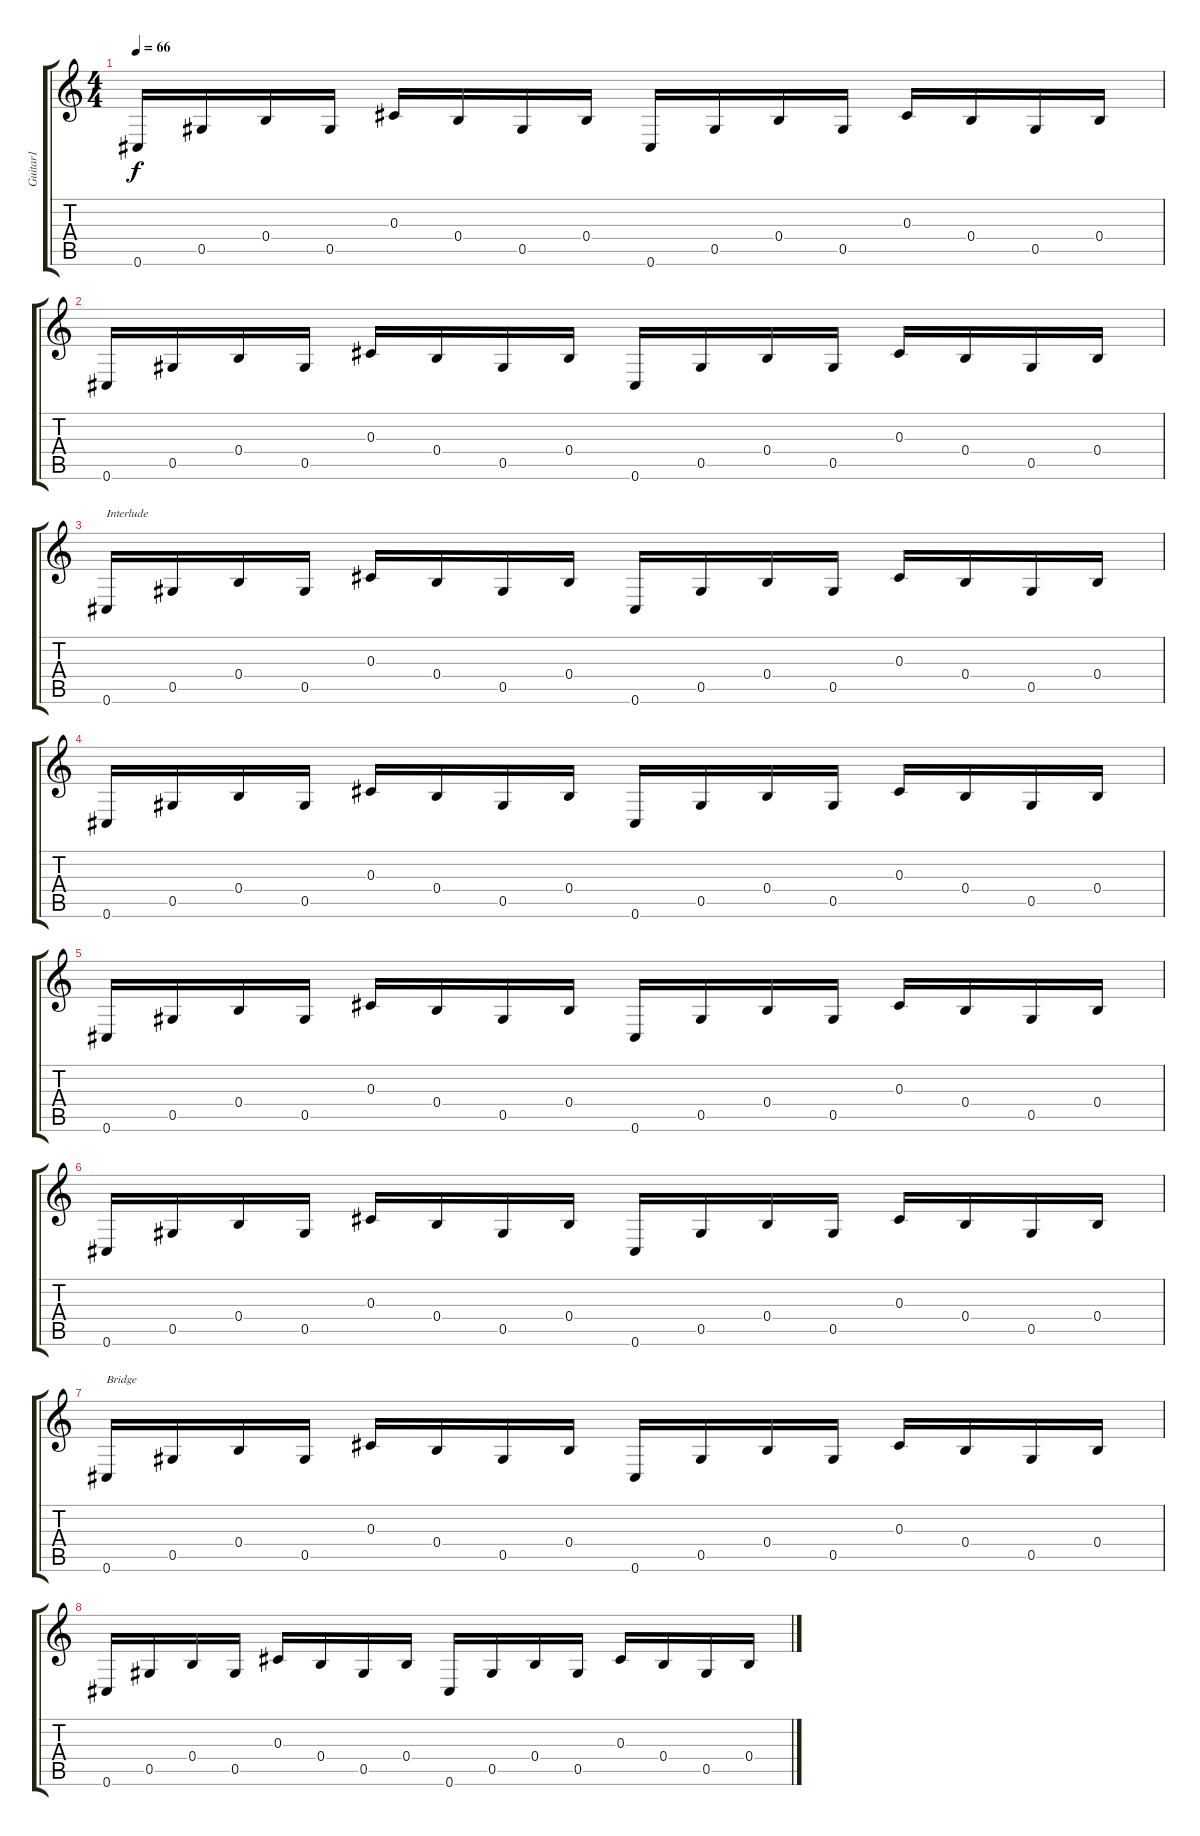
\track ("Guitar1" "Guitar1") {instrument acousticguitarsteel}
\staff {score tabs}
\tuning (B3 F3 Db3 B2 Ab2 Db2) {hide}
\ts (4 4)
\tempo 66
\clef g2
\ks c
0.6.16{dy f} 0.5.16 0.4.16 0.5.16 0.3.16 0.4.16 0.5.16 0.4.16 0.6.16 0.5.16 0.4.16 0.5.16 0.3.16 0.4.16 0.5.16 0.4.16 |
0.6.16 0.5.16 0.4.16 0.5.16 0.3.16 0.4.16 0.5.16 0.4.16 0.6.16 0.5.16 0.4.16 0.5.16 0.3.16 0.4.16 0.5.16 0.4.16 |
0.6.16{txt "Interlude"} 0.5.16 0.4.16 0.5.16 0.3.16 0.4.16 0.5.16 0.4.16 0.6.16 0.5.16 0.4.16 0.5.16 0.3.16 0.4.16 0.5.16 0.4.16 |
0.6.16 0.5.16 0.4.16 0.5.16 0.3.16 0.4.16 0.5.16 0.4.16 0.6.16 0.5.16 0.4.16 0.5.16 0.3.16 0.4.16 0.5.16 0.4.16 |
0.6.16 0.5.16 0.4.16 0.5.16 0.3.16 0.4.16 0.5.16 0.4.16 0.6.16 0.5.16 0.4.16 0.5.16 0.3.16 0.4.16 0.5.16 0.4.16 |
0.6.16 0.5.16 0.4.16 0.5.16 0.3.16 0.4.16 0.5.16 0.4.16 0.6.16 0.5.16 0.4.16 0.5.16 0.3.16 0.4.16 0.5.16 0.4.16 |
0.6.16{txt "Bridge"} 0.5.16 0.4.16 0.5.16 0.3.16 0.4.16 0.5.16 0.4.16 0.6.16 0.5.16 0.4.16 0.5.16 0.3.16 0.4.16 0.5.16 0.4.16 |
0.6.16 0.5.16 0.4.16 0.5.16 0.3.16 0.4.16 0.5.16 0.4.16 0.6.16 0.5.16 0.4.16 0.5.16 0.3.16 0.4.16 0.5.16 0.4.16
